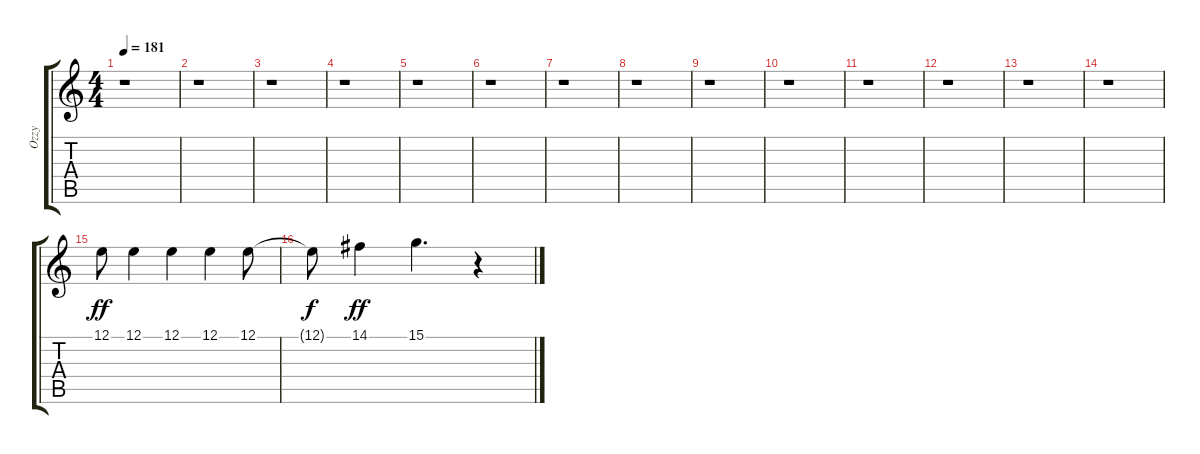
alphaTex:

\track ("Ozzy" "Ozzy") {instrument stringensemble1}
\staff {score tabs}
\tuning (E4 B3 G3 D3 A2 E2) {hide}
\ts (4 4)
\tempo 181
\clef g2
\ks c
r.1{dy f} |
r.1 |
r.1 |
r.1 |
r.1 |
r.1 |
r.1 |
r.1 |
r.1 |
r.1 |
r.1 |
r.1 |
r.1 |
r.1 |
12.1.8{dy ff} 12.1.4 12.1.4 12.1.4 12.1.8 |
12.1{t}.8{dy f} 14.1.4{dy ff} 15.1.4{d} r.4
